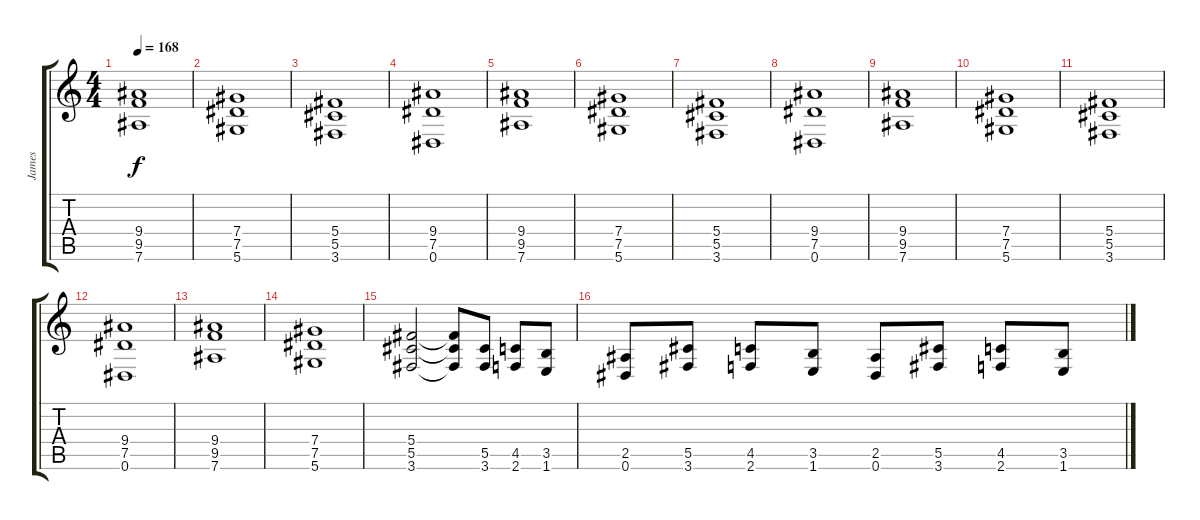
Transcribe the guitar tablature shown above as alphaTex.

\track ("James" "James") {instrument distortionguitar}
\staff {score tabs}
\tuning (Eb4 Bb3 Gb3 Db3 Ab2 Eb2) {hide}
\ts (4 4)
\tempo 168
\clef g2
\ks c
(9.4 9.5 7.6).1{dy f} |
(7.4 7.5 5.6).1 |
(5.4 5.5 3.6).1 |
(9.4 7.5 0.6).1 |
(9.4 9.5 7.6).1 |
(7.4 7.5 5.6).1 |
(5.4 5.5 3.6).1 |
(9.4 7.5 0.6).1 |
(9.4 9.5 7.6).1 |
(7.4 7.5 5.6).1 |
(5.4 5.5 3.6).1 |
(9.4 7.5 0.6).1 |
(9.4 9.5 7.6).1 |
(7.4 7.5 5.6).1 |
(5.4 5.5 3.6).2 (5.4{t} 5.5{t} 3.6{t}).8 (5.5 3.6).8 (4.5 2.6).8 (3.5 1.6).8 |
(2.5 0.6).8 (5.5 3.6).8 (4.5 2.6).8 (3.5 1.6).8 (2.5 0.6).8 (5.5 3.6).8 (4.5 2.6).8 (3.5 1.6).8
